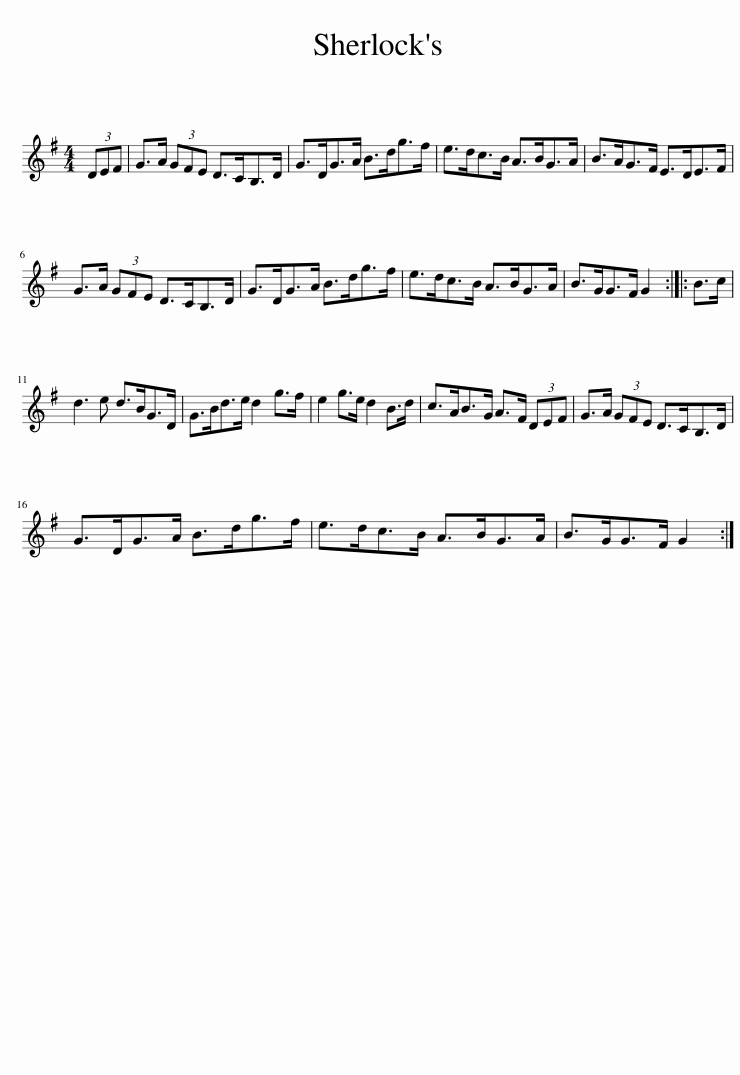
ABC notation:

X:1
L:1/8
M:4/4
I:linebreak $
K:G
V:1 treble
V:1
 (3DEF | G>A (3GFE D>CB,>D | G>DG>A B>dg>f | e>dc>B A>BG>A | B>AG>F E>DE>F |$ %5
 G>A (3GFE D>CB,>D | G>DG>A B>dg>f | e>dc>B A>BG>A | B>GG>F G2 :: B>c |$ %10
 d3 e d>BG>D | G>Bd>e d2 g>f | e2 g>e d2 B>d | c>AB>G A>F (3DEF | G>A (3GFE D>CB,>D |$ %15
 G>DG>A B>dg>f | e>dc>B A>BG>A | B>GG>F G2 :| %18
